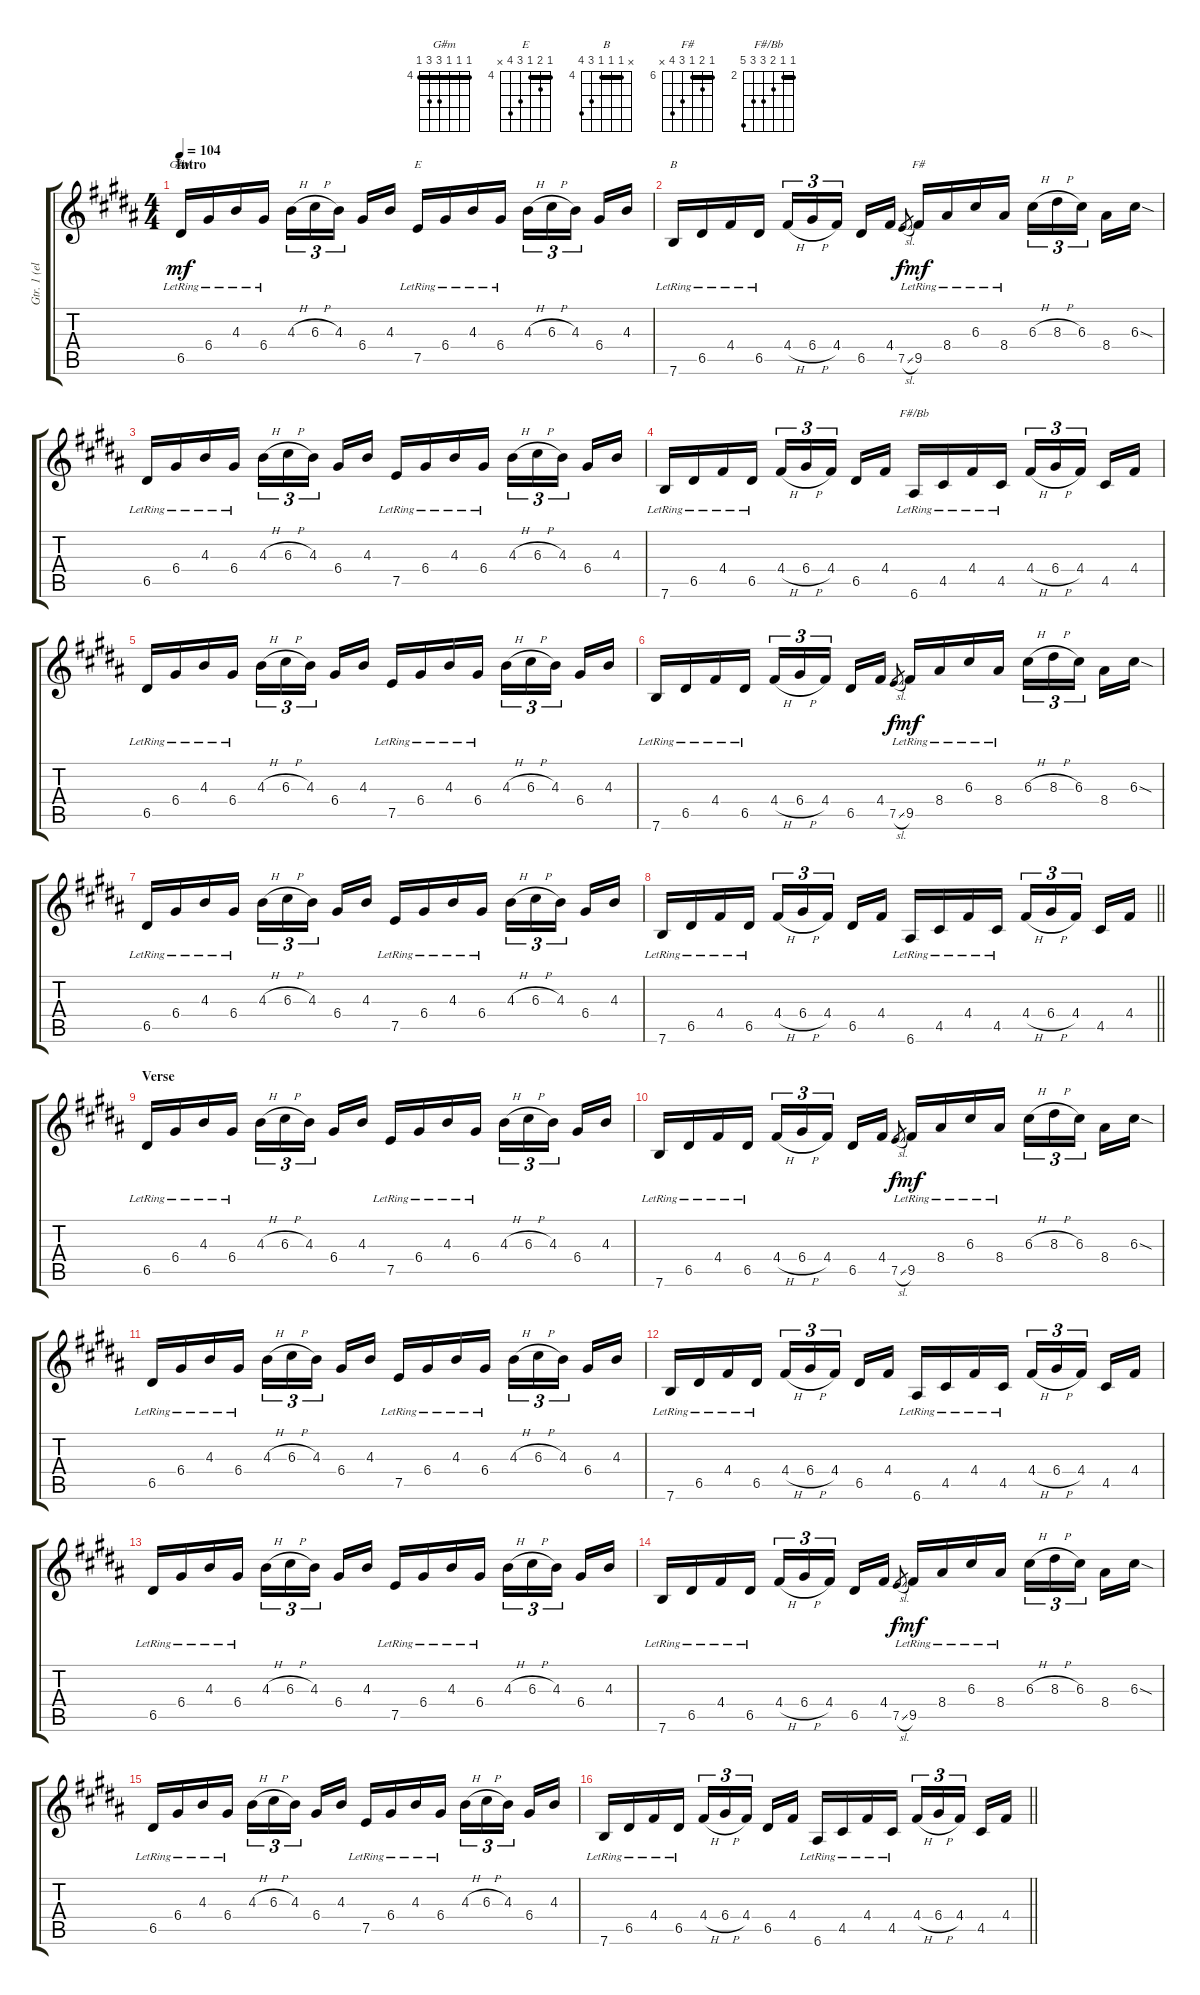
\track ("Gtr. 1 (elec.)" "Gtr. 1 (el") {instrument electricguitarclean}
\staff {score tabs}
\tuning (E4 B3 G3 D3 A2 E2) {hide}
\chord ("G#m" 4 4 4 6 6 4) {firstfret 4 barre 4}
\chord ("E" 4 5 4 6 7 x) {firstfret 4 barre 4}
\chord ("B" x 4 4 4 6 7) {firstfret 4 barre 4}
\chord ("F#" 6 7 6 8 9 x) {firstfret 6 barre 6}
\chord ("F#/Bb" 2 2 3 4 4 6) {firstfret 2 barre 2}
\ts (4 4)
\section ("" "Intro")
\tempo 104
\clef g2
\ks b
6.5{lr}.16{ch "G#m" dy mf instrument electricguitarclean} 6.4{lr}.16 4.3{lr}.16 6.4{lr}.16 4.3{h}.16{tu (3 2)} 6.3{h}.16{tu (3 2)} 4.3.16{tu (3 2) beam splitsecondary} 6.4.16 4.3.16 7.5{lr}.16{ch "E"} 6.4{lr}.16 4.3{lr}.16 6.4{lr}.16 4.3{h}.16{tu (3 2)} 6.3{h}.16{tu (3 2)} 4.3.16{tu (3 2) beam splitsecondary} 6.4.16 4.3.16 |
7.6{lr}.16{ch "B"} 6.5{lr}.16 4.4{lr}.16 6.5{lr}.16 4.4{h}.16{tu (3 2)} 6.4{h}.16{tu (3 2)} 4.4.16{tu (3 2) beam splitsecondary} 6.5.16 4.4.16 7.5{sl}.8{gr dy f} 9.5{lr}.16{ch "F#" dy mf} 8.4{lr}.16 6.3{lr}.16 8.4{lr}.16 6.3{h}.16{tu (3 2)} 8.3{h}.16{tu (3 2)} 6.3.16{tu (3 2) beam splitsecondary} 8.4.16 6.3{sod}.16 |
6.5{lr}.16 6.4{lr}.16 4.3{lr}.16 6.4{lr}.16 4.3{h}.16{tu (3 2)} 6.3{h}.16{tu (3 2)} 4.3.16{tu (3 2) beam splitsecondary} 6.4.16 4.3.16 7.5{lr}.16 6.4{lr}.16 4.3{lr}.16 6.4{lr}.16 4.3{h}.16{tu (3 2)} 6.3{h}.16{tu (3 2)} 4.3.16{tu (3 2) beam splitsecondary} 6.4.16 4.3.16 |
7.6{lr}.16 6.5{lr}.16 4.4{lr}.16 6.5{lr}.16 4.4{h}.16{tu (3 2)} 6.4{h}.16{tu (3 2)} 4.4.16{tu (3 2) beam splitsecondary} 6.5.16 4.4.16 6.6{lr}.16{ch "F#/Bb"} 4.5{lr}.16 4.4{lr}.16 4.5{lr}.16 4.4{h}.16{tu (3 2)} 6.4{h}.16{tu (3 2)} 4.4.16{tu (3 2) beam splitsecondary} 4.5.16 4.4.16 |
6.5{lr}.16 6.4{lr}.16 4.3{lr}.16 6.4{lr}.16 4.3{h}.16{tu (3 2)} 6.3{h}.16{tu (3 2)} 4.3.16{tu (3 2) beam splitsecondary} 6.4.16 4.3.16 7.5{lr}.16 6.4{lr}.16 4.3{lr}.16 6.4{lr}.16 4.3{h}.16{tu (3 2)} 6.3{h}.16{tu (3 2)} 4.3.16{tu (3 2) beam splitsecondary} 6.4.16 4.3.16 |
7.6{lr}.16 6.5{lr}.16 4.4{lr}.16 6.5{lr}.16 4.4{h}.16{tu (3 2)} 6.4{h}.16{tu (3 2)} 4.4.16{tu (3 2) beam splitsecondary} 6.5.16 4.4.16 7.5{sl}.8{gr dy f} 9.5{lr}.16{dy mf} 8.4{lr}.16 6.3{lr}.16 8.4{lr}.16 6.3{h}.16{tu (3 2)} 8.3{h}.16{tu (3 2)} 6.3.16{tu (3 2) beam splitsecondary} 8.4.16 6.3{sod}.16 |
6.5{lr}.16 6.4{lr}.16 4.3{lr}.16 6.4{lr}.16 4.3{h}.16{tu (3 2)} 6.3{h}.16{tu (3 2)} 4.3.16{tu (3 2) beam splitsecondary} 6.4.16 4.3.16 7.5{lr}.16 6.4{lr}.16 4.3{lr}.16 6.4{lr}.16 4.3{h}.16{tu (3 2)} 6.3{h}.16{tu (3 2)} 4.3.16{tu (3 2) beam splitsecondary} 6.4.16 4.3.16 |
\barLineRight lightlight
7.6{lr}.16 6.5{lr}.16 4.4{lr}.16 6.5{lr}.16 4.4{h}.16{tu (3 2)} 6.4{h}.16{tu (3 2)} 4.4.16{tu (3 2) beam splitsecondary} 6.5.16 4.4.16 6.6{lr}.16 4.5{lr}.16 4.4{lr}.16 4.5{lr}.16 4.4{h}.16{tu (3 2)} 6.4{h}.16{tu (3 2)} 4.4.16{tu (3 2) beam splitsecondary} 4.5.16 4.4.16 |
\section ("" "Verse")
6.5{lr}.16 6.4{lr}.16 4.3{lr}.16 6.4{lr}.16 4.3{h}.16{tu (3 2)} 6.3{h}.16{tu (3 2)} 4.3.16{tu (3 2) beam splitsecondary} 6.4.16 4.3.16 7.5{lr}.16 6.4{lr}.16 4.3{lr}.16 6.4{lr}.16 4.3{h}.16{tu (3 2)} 6.3{h}.16{tu (3 2)} 4.3.16{tu (3 2) beam splitsecondary} 6.4.16 4.3.16 |
7.6{lr}.16 6.5{lr}.16 4.4{lr}.16 6.5{lr}.16 4.4{h}.16{tu (3 2)} 6.4{h}.16{tu (3 2)} 4.4.16{tu (3 2) beam splitsecondary} 6.5.16 4.4.16 7.5{sl}.8{gr dy f} 9.5{lr}.16{dy mf} 8.4{lr}.16 6.3{lr}.16 8.4{lr}.16 6.3{h}.16{tu (3 2)} 8.3{h}.16{tu (3 2)} 6.3.16{tu (3 2) beam splitsecondary} 8.4.16 6.3{sod}.16 |
6.5{lr}.16 6.4{lr}.16 4.3{lr}.16 6.4{lr}.16 4.3{h}.16{tu (3 2)} 6.3{h}.16{tu (3 2)} 4.3.16{tu (3 2) beam splitsecondary} 6.4.16 4.3.16 7.5{lr}.16 6.4{lr}.16 4.3{lr}.16 6.4{lr}.16 4.3{h}.16{tu (3 2)} 6.3{h}.16{tu (3 2)} 4.3.16{tu (3 2) beam splitsecondary} 6.4.16 4.3.16 |
7.6{lr}.16 6.5{lr}.16 4.4{lr}.16 6.5{lr}.16 4.4{h}.16{tu (3 2)} 6.4{h}.16{tu (3 2)} 4.4.16{tu (3 2) beam splitsecondary} 6.5.16 4.4.16 6.6{lr}.16 4.5{lr}.16 4.4{lr}.16 4.5{lr}.16 4.4{h}.16{tu (3 2)} 6.4{h}.16{tu (3 2)} 4.4.16{tu (3 2) beam splitsecondary} 4.5.16 4.4.16 |
6.5{lr}.16 6.4{lr}.16 4.3{lr}.16 6.4{lr}.16 4.3{h}.16{tu (3 2)} 6.3{h}.16{tu (3 2)} 4.3.16{tu (3 2) beam splitsecondary} 6.4.16 4.3.16 7.5{lr}.16 6.4{lr}.16 4.3{lr}.16 6.4{lr}.16 4.3{h}.16{tu (3 2)} 6.3{h}.16{tu (3 2)} 4.3.16{tu (3 2) beam splitsecondary} 6.4.16 4.3.16 |
7.6{lr}.16 6.5{lr}.16 4.4{lr}.16 6.5{lr}.16 4.4{h}.16{tu (3 2)} 6.4{h}.16{tu (3 2)} 4.4.16{tu (3 2) beam splitsecondary} 6.5.16 4.4.16 7.5{sl}.8{gr dy f} 9.5{lr}.16{dy mf} 8.4{lr}.16 6.3{lr}.16 8.4{lr}.16 6.3{h}.16{tu (3 2)} 8.3{h}.16{tu (3 2)} 6.3.16{tu (3 2) beam splitsecondary} 8.4.16 6.3{sod}.16 |
6.5{lr}.16 6.4{lr}.16 4.3{lr}.16 6.4{lr}.16 4.3{h}.16{tu (3 2)} 6.3{h}.16{tu (3 2)} 4.3.16{tu (3 2) beam splitsecondary} 6.4.16 4.3.16 7.5{lr}.16 6.4{lr}.16 4.3{lr}.16 6.4{lr}.16 4.3{h}.16{tu (3 2)} 6.3{h}.16{tu (3 2)} 4.3.16{tu (3 2) beam splitsecondary} 6.4.16 4.3.16 |
\barLineRight lightlight
7.6{lr}.16 6.5{lr}.16 4.4{lr}.16 6.5{lr}.16 4.4{h}.16{tu (3 2)} 6.4{h}.16{tu (3 2)} 4.4.16{tu (3 2) beam splitsecondary} 6.5.16 4.4.16 6.6{lr}.16 4.5{lr}.16 4.4{lr}.16 4.5{lr}.16 4.4{h}.16{tu (3 2)} 6.4{h}.16{tu (3 2)} 4.4.16{tu (3 2) beam splitsecondary} 4.5.16 4.4.16
